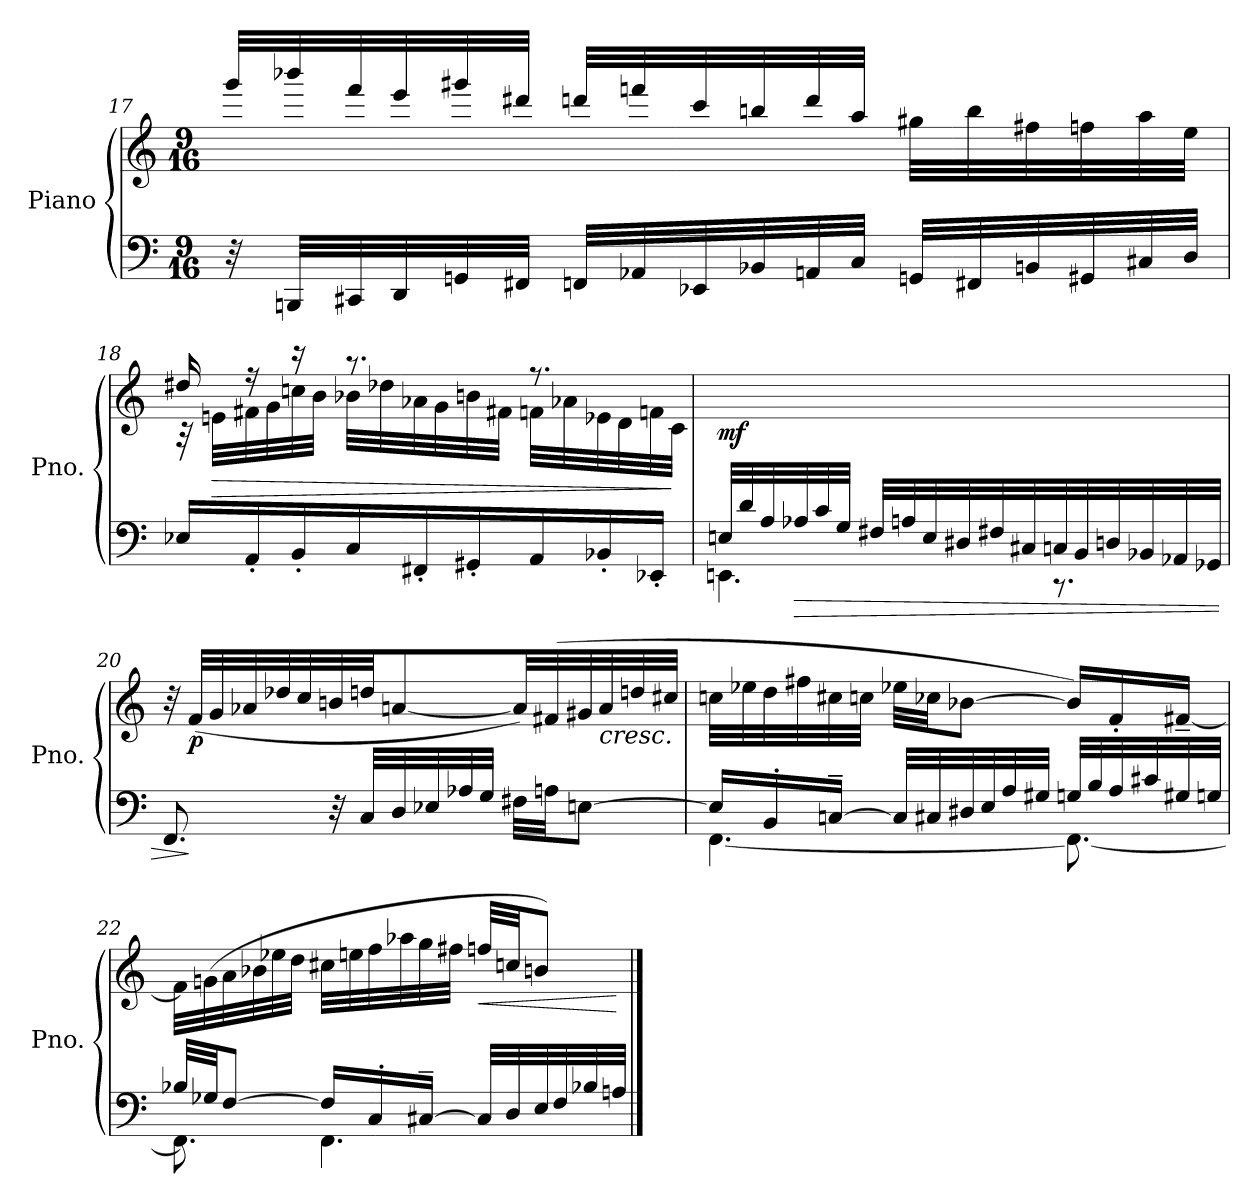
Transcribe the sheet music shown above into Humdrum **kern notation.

**kern	**kern	**dynam
*part1	*part1	*part1
*staff2	*staff1	*staff1/2
*I"Piano	*	*
*I'Pno.	*	*
!!LO:LB:g=z
*clefF4	*clefG2	*
*k[]	*k[]	*
*M9/16	*M9/16	*
=17	=17	=17
32r	32ggg/LLL	.
32BBBn/LLL	32bbb-X/	.
32CC#X/	32fff/	.
32DD/	32eee/	.
32GGn/	32ggg#X/	.
32FF#X/JJJ	32ddd#X/JJJ	.
32FFn/LLL	32dddn/LLL	.
32AA-X/	32fffn/	.
32EE-X/	32ccc/	.
32BB-X/	32bbn/	.
32AAn/	32ddd/	.
32C/JJJ	32aa/JJJ	.
32GGn/LLL	32gg#X\LLL	.
32FF#X/	32bb\	.
32BBn/	32ff#X\	.
32GG#X/	32ffn\	.
32C#X/	32aa\	.
32D/JJJ	32ee\JJJ	.
=18	=18	=18
*	*^	*
16E-X/LL	16dd#X/	32r	.
!	!	!	!LO:HP:b
.	.	(<32en\LLL	>
16AA'/	16r	32f#X\	.
.	.	32g\	.
16BB'/	16r	32ccn\	.
.	.	32b\JJJ	.
16C/	8.r	32b-X\LLL	.
.	.	32dd-X\	.
16FF#X'/	.	32a-X\	.
.	.	32g\	.
16GG#X'/	.	32bn\	.
.	.	32f#X\JJJ	.
16AA/	8.r	32fn\LLL	.
.	.	32a-X\	.
16BB-X'/	.	32e-X\	.
.	.	32d\	.
16EE-X'/JJ	.	32fn\	.
.	.	32c\JJJ	]
!!LO:LB:g=z
=19	=19	=19	=19
*^	*	*	*
!	!	!	!	!LO:DY:b
*	*	*v	*v	*
32En/LLL	4.EEn\	2ryy	mf
32d/	.	.	.
32A/	.	.	.
!	!	!	!LO:HP:b=2
32A-X/	.	.	>
32c/	.	.	.
32G/JJJ	.	.	.
32F#X/LLL	.	.	.
32An/	.	.	.
32E/	.	.	.
32D#X/	.	.	.
32F#X/	.	.	.
32C#X/	.	.	.
32Cn/	8.rCC	.	.
32BB/	.	.	.
32Dn/	.	.	.
32BB-X/	.	.	.
32AA-X/	.	16ryy	.
32GG-X/JJJ	.	.	.
*v	*v	*	*
=20	=20	=20
8.FF/)	32r	.
!	!	!LO:DY:n=1:b
.	(<32f/LLL	] p
.	32g/	.
.	32a-X/	.
.	32dd-X/	.
.	32cc/	.
32r	32bn/	.
32C/LLL	32ddn/JJ	.
32D/	[8an/	.
32E-X/	.	.
32A-X/	.	.
32G/JJJ	.	.
32F#X\LLL	32a/LL])	.
32An\JJ	(>32f#X/	.
[8En\J	32g#X/	.
!	!LO:TX:b:i:t=cresc.	!
.	32a/	.
.	32ddn/	.
.	32cc#X/JJJ	.
!!LO:LB:g=z
=21	=21	=21
*^	*	*
16E/LL]	[4.FF\	32ccn\LLL	.
.	.	32ee-X\	.
16BB'/	.	32dd\	.
.	.	32ff#X\	.
[16Cn~/JJ	.	32cc#X\	.
.	.	32ccn\JJJ	.
32C/LLL]	.	32ee-X\LLL	.
32C#X/	.	32cc-X\JJ	.
32D#X/	.	[8b-X\J	.
32E/	.	.	.
32A/	.	.	.
32G#X/JJJ	.	.	.
32Gn/LLL	8.FF\_	16b-/LL])	.
32B/	.	.	.
32A/	.	16f'/	.
32c#X/	.	.	.
32G#X/	.	[16f#X~/JJ	.
32Gn/JJJ	.	.	.
=22	=22	=22	=22
32B-X/LLL	8.FF\]	32f#\LLL]	.
32G-X/JJ	.	(>32gn\	.
[8F/J	.	32a\	.
.	.	32b-X\	.
.	.	32ee-X\	.
.	.	32dd\JJJ	.
16F/LL]	4.FF\	32cc#X\LLL	.
.	.	32een\	.
16C'/	.	32ff\	.
.	.	32aa-X\	.
[16C#X~/JJ	.	32gg\	.
.	.	32ff#X\JJJ	.
!	!	!	!LO:HP:b
32C#/LLL]	.	32ffn/LLL	<
32D/	.	32ccn/JJ	.
32E/	.	8bn/J)	.
32F/	.	.	.
32B-X/	.	.	.
32An/JJJ	.	.	.
*v	*v	*	*
.	.	[
==	==	==
*-	*-	*-
